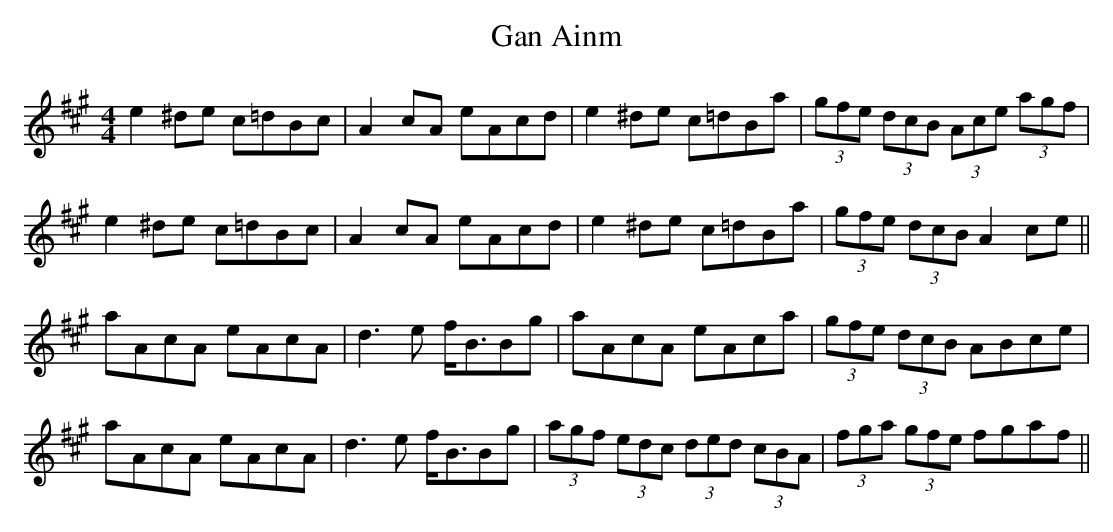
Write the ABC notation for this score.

X:1
T:Gan Ainm
M:4/4
L:1/8
K:A
e2^de c=dBc|A2cA eAcd|e2^de c=dBa|(3gfe (3dcB (3Ace (3agf|\
e2^de c=dBc|A2cA eAcd|e2^de c=dBa|(3gfe (3dcB A2 ce||\
aAcA eAcA|d3e f<BBg|aAcA eAca|(3gfe (3dcB ABce|\
aAcA eAcA|d3e f<BBg|(3agf (3edc (3ded (3cBA|(3fga (3gfe fgaf||
